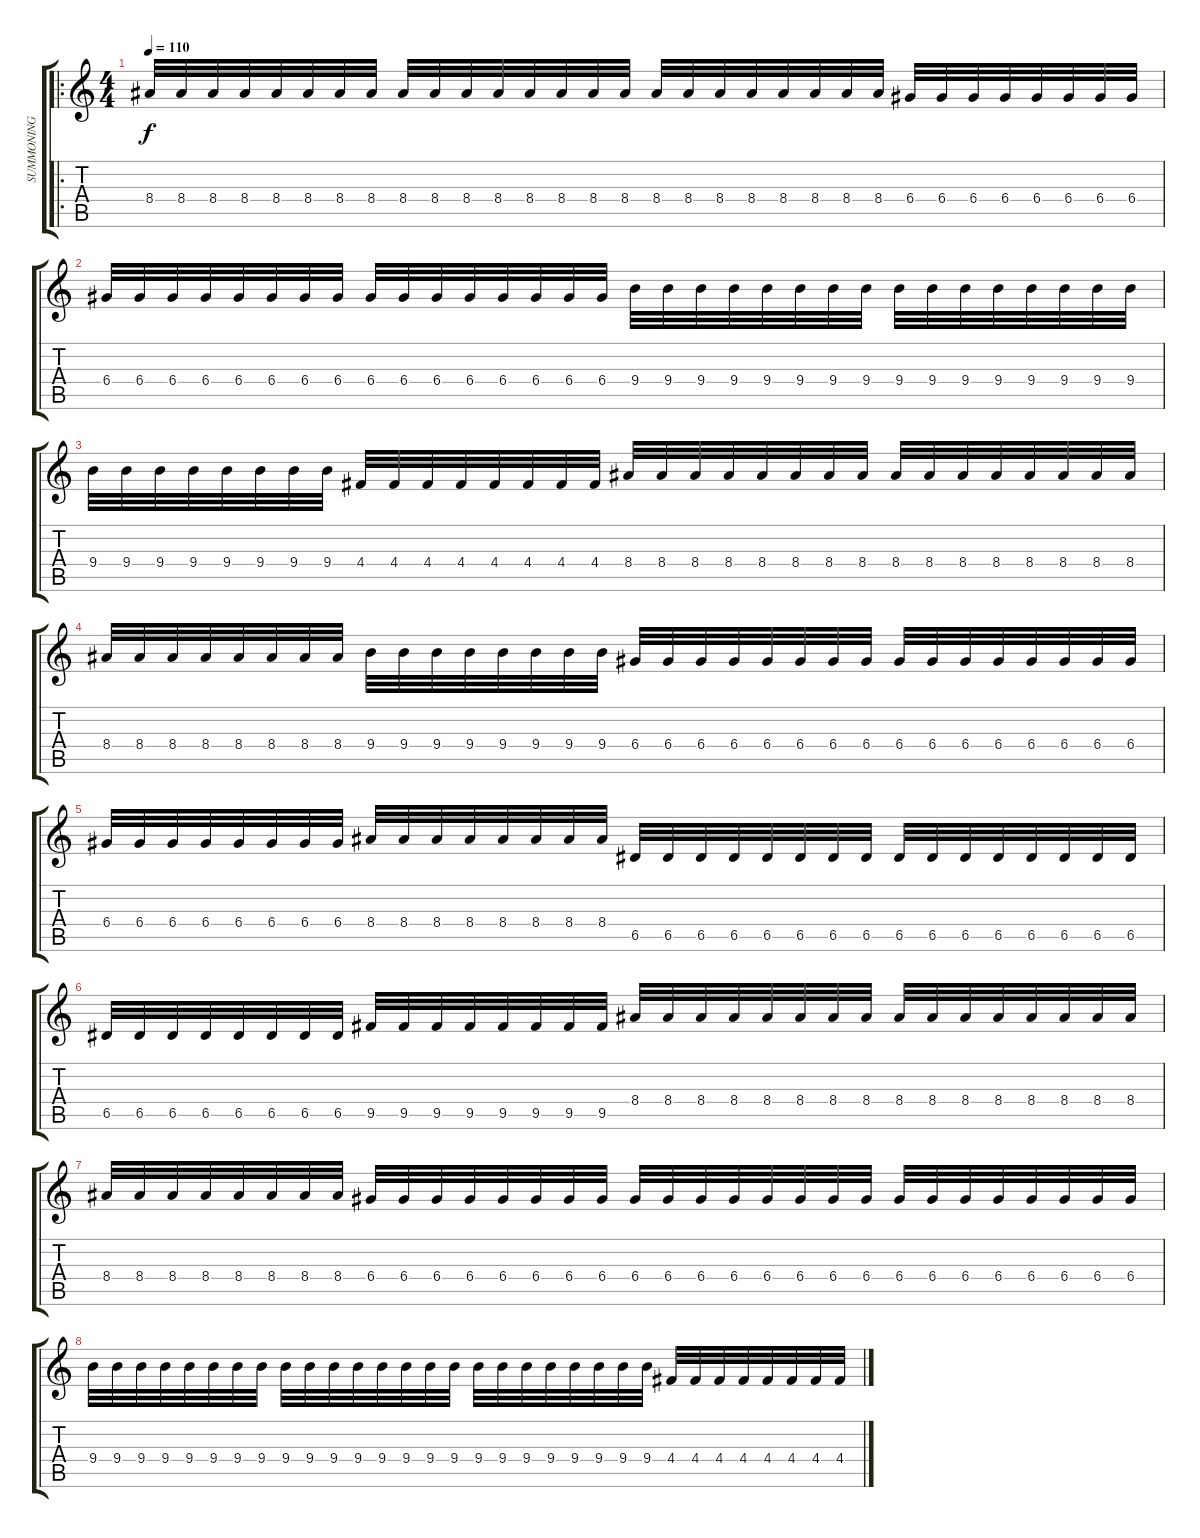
\track ("SUMMONING" "SUMMONING") {instrument overdrivenguitar}
\staff {score tabs}
\tuning (E4 B3 G3 D3 A2 E2) {hide}
\ro
\ts (4 4)
\tempo 110
\clef g2
\ks c
8.4.32{dy f instrument overdrivenguitar} 8.4.32 8.4.32 8.4.32 8.4.32 8.4.32 8.4.32 8.4.32 8.4.32 8.4.32 8.4.32 8.4.32 8.4.32 8.4.32 8.4.32 8.4.32 8.4.32 8.4.32 8.4.32 8.4.32 8.4.32 8.4.32 8.4.32 8.4.32 6.4.32 6.4.32 6.4.32 6.4.32 6.4.32 6.4.32 6.4.32 6.4.32 |
6.4.32 6.4.32 6.4.32 6.4.32 6.4.32 6.4.32 6.4.32 6.4.32 6.4.32 6.4.32 6.4.32 6.4.32 6.4.32 6.4.32 6.4.32 6.4.32 9.4.32 9.4.32 9.4.32 9.4.32 9.4.32 9.4.32 9.4.32 9.4.32 9.4.32 9.4.32 9.4.32 9.4.32 9.4.32 9.4.32 9.4.32 9.4.32 |
9.4.32 9.4.32 9.4.32 9.4.32 9.4.32 9.4.32 9.4.32 9.4.32 4.4.32 4.4.32 4.4.32 4.4.32 4.4.32 4.4.32 4.4.32 4.4.32 8.4.32 8.4.32 8.4.32 8.4.32 8.4.32 8.4.32 8.4.32 8.4.32 8.4.32 8.4.32 8.4.32 8.4.32 8.4.32 8.4.32 8.4.32 8.4.32 |
8.4.32 8.4.32 8.4.32 8.4.32 8.4.32 8.4.32 8.4.32 8.4.32 9.4.32 9.4.32 9.4.32 9.4.32 9.4.32 9.4.32 9.4.32 9.4.32 6.4.32 6.4.32 6.4.32 6.4.32 6.4.32 6.4.32 6.4.32 6.4.32 6.4.32 6.4.32 6.4.32 6.4.32 6.4.32 6.4.32 6.4.32 6.4.32 |
6.4.32 6.4.32 6.4.32 6.4.32 6.4.32 6.4.32 6.4.32 6.4.32 8.4.32 8.4.32 8.4.32 8.4.32 8.4.32 8.4.32 8.4.32 8.4.32 6.5.32 6.5.32 6.5.32 6.5.32 6.5.32 6.5.32 6.5.32 6.5.32 6.5.32 6.5.32 6.5.32 6.5.32 6.5.32 6.5.32 6.5.32 6.5.32 |
6.5.32 6.5.32 6.5.32 6.5.32 6.5.32 6.5.32 6.5.32 6.5.32 9.5.32 9.5.32 9.5.32 9.5.32 9.5.32 9.5.32 9.5.32 9.5.32 8.4.32 8.4.32 8.4.32 8.4.32 8.4.32 8.4.32 8.4.32 8.4.32 8.4.32 8.4.32 8.4.32 8.4.32 8.4.32 8.4.32 8.4.32 8.4.32 |
8.4.32 8.4.32 8.4.32 8.4.32 8.4.32 8.4.32 8.4.32 8.4.32 6.4.32 6.4.32 6.4.32 6.4.32 6.4.32 6.4.32 6.4.32 6.4.32 6.4.32 6.4.32 6.4.32 6.4.32 6.4.32 6.4.32 6.4.32 6.4.32 6.4.32 6.4.32 6.4.32 6.4.32 6.4.32 6.4.32 6.4.32 6.4.32 |
9.4.32 9.4.32 9.4.32 9.4.32 9.4.32 9.4.32 9.4.32 9.4.32 9.4.32 9.4.32 9.4.32 9.4.32 9.4.32 9.4.32 9.4.32 9.4.32 9.4.32 9.4.32 9.4.32 9.4.32 9.4.32 9.4.32 9.4.32 9.4.32 4.4.32 4.4.32 4.4.32 4.4.32 4.4.32 4.4.32 4.4.32 4.4.32
